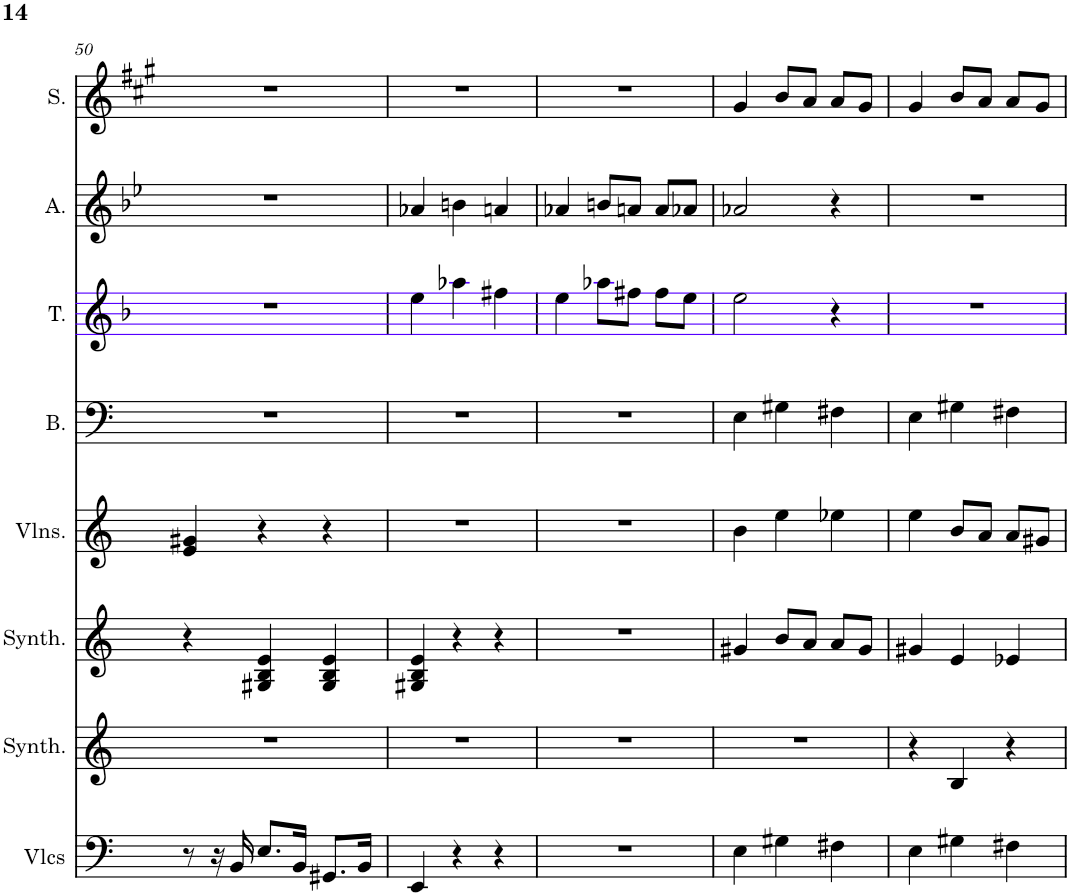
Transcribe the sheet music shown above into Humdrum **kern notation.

**kern	**kern	**kern	**kern	**kern	**kern	**kern	**kern
*part8	*part7	*part6	*part5	*part4	*part3	*part2	*part1
*staff8	*staff7	*staff6	*staff5	*staff4	*staff3	*staff2	*staff1
*I"Violoncelles, D'Bass/Strings, etc	*I"Synthétiseur d'instruments à cordes, Synth strings, etc	*I"Synthétiseur d'instruments à cordes, Synth strings 2	*I"Violons, 1st violins	*I"Basse	*I"Tenor	*I"Alto	*I"Soprano
*I'Vlcs	*I'Synth.	*I'Synth.	*I'Vlns.	*I'B.	*I'T.	*I'A.	*I'S.
!!LO:PB:g=z
*clefF4	*clefF4	*clefG2	*clefG2	*clefF4	*clefG2	*clefG2	*clefG2
*k[]	*k[]	*k[]	*k[]	*k[]	*k[b-]	*k[b-e-]	*k[f#c#g#]
*M3/4	*M3/4	*M3/4	*M3/4	*M3/4	*M3/4	*M3/4	*M3/4
=50	=50	=50	=50	=50	=50	=50	=50
8r	2.r	4r	4e/ 4g#X/	2.r	2.r	2.r	2.r
16r	.	.	.	.	.	.	.
16BB/	.	.	.	.	.	.	.
8.E/L	.	4G#X/ 4B/ 4e/	4r	.	.	.	.
16BB/Jk	.	.	.	.	.	.	.
8.GG#X/L	.	4G#/ 4B/ 4e/	4r	.	.	.	.
16BB/Jk	.	.	.	.	.	.	.
=51	=51	=51	=51	=51	=51	=51	=51
4EE/	2.r	4G#X/ 4B/ 4e/	2.r	2.r	4ee\	4a-X/	2.r
4r	.	4r	.	.	4aa-X\	4bn\	.
4r	.	4r	.	.	4ff#X\	4an/	.
=52	=52	=52	=52	=52	=52	=52	=52
2.r	2.r	2.r	2.r	2.r	4ee\	4a-X/	2.r
.	.	.	.	.	8aa-X\L	8bn/L	.
.	.	.	.	.	8ff#X\J	8an/J	.
.	.	.	.	.	8ff#\L	8a/L	.
.	.	.	.	.	8ee\J	8a-X/J	.
=53	=53	=53	=53	=53	=53	=53	=53
4E\	2.r	4g#X/	4b\	4E\	2ee\	2a-X/	4g#/
4G#X\	.	8b/L	4ee\	4G#X\	.	.	8b/L
.	.	8a/J	.	.	.	.	8a/J
4F#X\	.	8a/L	4ee-X\	4F#X\	4r	4r	8a/L
.	.	8g#/J	.	.	.	.	8g#/J
=54	=54	=54	=54	=54	=54	=54	=54
4E\	4r	4g#X/	4ee\	4E\	2.r	2.r	4g#/
4G#X\	4B/	4e/	8b/L	4G#X\	.	.	8b/L
.	.	.	8a/J	.	.	.	8a/J
4F#X\	4r	4e-X/	8a/L	4F#X\	.	.	8a/L
.	.	.	8g#X/J	.	.	.	8g#/J
=	=	=	=	=	=	=	=
*-	*-	*-	*-	*-	*-	*-	*-
